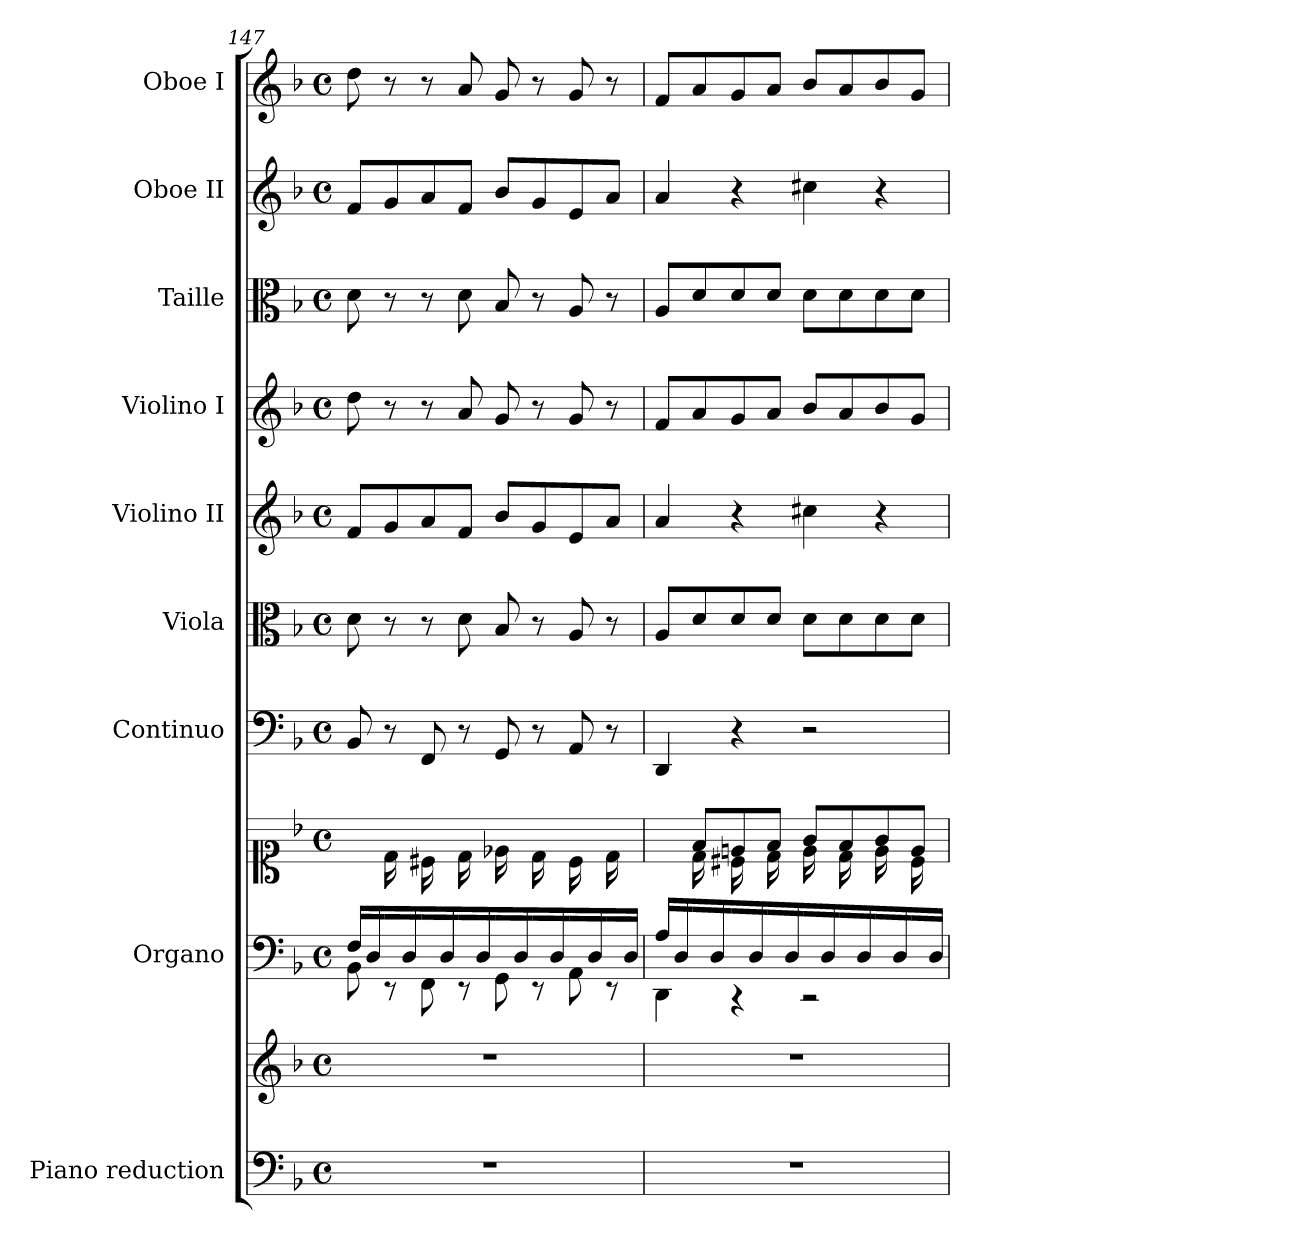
**kern	**kern	**kern	**kern	**kern	**kern	**kern	**kern	**kern	**kern	**kern
*part9	*part9	*part8	*part8	*part7	*part6	*part5	*part4	*part3	*part2	*part1
*staff11	*staff10	*staff9	*staff8	*staff7	*staff6	*staff5	*staff4	*staff3	*staff2	*staff1
*I"Piano reduction	*	*I"Organo	*	*I"Continuo	*I"Viola	*I"Violino II	*I"Violino I	*I"Taille	*I"Oboe II	*I"Oboe I
*I'Pno	*	*	*	*	*I'Vla	*I'Vln	*I'Vln	*	*I'Ob	*I'Ob
*clefF4	*clefG2	*clefF4	*clefC1	*clefF4	*clefC3	*clefG2	*clefG2	*clefC3	*clefG2	*clefG2
*k[b-]	*k[b-]	*k[b-]	*k[b-]	*k[b-]	*k[b-]	*k[b-]	*k[b-]	*k[b-]	*k[b-]	*k[b-]
*M4/4	*M4/4	*M4/4	*M4/4	*M4/4	*M4/4	*M4/4	*M4/4	*M4/4	*M4/4	*M4/4
*met(c)	*met(c)	*met(c)	*met(c)	*met(c)	*met(c)	*met(c)	*met(c)	*met(c)	*met(c)	*met(c)
=147	=147	=147	=147	=147	=147	=147	=147	=147	=147	=147
*	*	*^	*^	*	*	*	*	*	*	*
1r	1r	16F/LL	8BB-\	1ryy	8ryy	8BB-/	8d\	8f/L	8dd\	8d\	8f/L	8dd\
.	.	16D/	.	.	.	.	.	.	.	.	.	.
.	.	16ryy	8r	.	16d\	8r	8r	8g/	8r	8r	8g/	8r
.	.	16D/JJ	.	.	16ryy	.	.	.	.	.	.	.
.	.	16ryy	8FF\	.	16c#X\LL	8FF/	8r	8a/	8r	8r	8a/	8r
.	.	16D/	.	.	16ryy	.	.	.	.	.	.	.
.	.	16ryy	8r	.	16d\	8r	8d\	8f/J	8a/	8d\	8f/J	8a/
.	.	16D/JJ	.	.	16ryy	.	.	.	.	.	.	.
.	.	16ryy	8GG\	.	16e-X\LL	8GG/	8B-/	8b-/L	8g/	8B-/	8b-/L	8g/
.	.	16D/	.	.	16ryy	.	.	.	.	.	.	.
.	.	16ryy	8r	.	16d\	8r	8r	8g/	8r	8r	8g/	8r
.	.	16D/JJ	.	.	16ryy	.	.	.	.	.	.	.
.	.	16ryy	8AA\	.	16c#\LL	8AA/	8A/	8e/	8g/	8A/	8e/	8g/
.	.	16D/	.	.	16ryy	.	.	.	.	.	.	.
.	.	16ryy	8r	.	16d\	8r	8r	8a/J	8r	8r	8a/J	8r
.	.	16D/JJ	.	.	16ryy	.	.	.	.	.	.	.
=148	=148	=148	=148	=148	=148	=148	=148	=148	=148	=148	=148	=148
1r	1r	16A/LL	4DD\	8ryy	8ryy	4DD/	8A/L	4a/	8f/L	8A/L	4a/	8f/L
.	.	16D/	.	.	.	.	.	.	.	.	.	.
.	.	16ryy	.	8f/L	16d\	.	8d/	.	8a/	8d/	.	8a/
.	.	16D/JJ	.	.	16ryy	.	.	.	.	.	.	.
.	.	16ryy	4r	8en/	16c#X\LL	4r	8d/	4r	8g/	8d/	4r	8g/
.	.	16D/	.	.	16ryy	.	.	.	.	.	.	.
.	.	16ryy	.	8f/J	16d\	.	8d/J	.	8a/J	8d/J	.	8a/J
.	.	16D/JJ	.	.	16ryy	.	.	.	.	.	.	.
.	.	16ryy	2r	8g/L	16e\LL	2r	8d\L	4cc#X\	8b-/L	8d\L	4cc#X\	8b-/L
.	.	16D/	.	.	16ryy	.	.	.	.	.	.	.
.	.	16ryy	.	8f/	16d\	.	8d\	.	8a/	8d\	.	8a/
.	.	16D/JJ	.	.	16ryy	.	.	.	.	.	.	.
.	.	16ryy	.	8g/	16e\LL	.	8d\	4r	8b-/	8d\	4r	8b-/
.	.	16D/	.	.	16ryy	.	.	.	.	.	.	.
.	.	16ryy	.	8e/J	16c#\	.	8d\J	.	8g/J	8d\J	.	8g/J
.	.	16D/JJ	.	.	16ryy	.	.	.	.	.	.	.
*	*	*v	*v	*	*	*	*	*	*	*	*	*
*	*	*	*v	*v	*	*	*	*	*	*	*
=	=	=	=	=	=	=	=	=	=	=
*-	*-	*-	*-	*-	*-	*-	*-	*-	*-	*-
